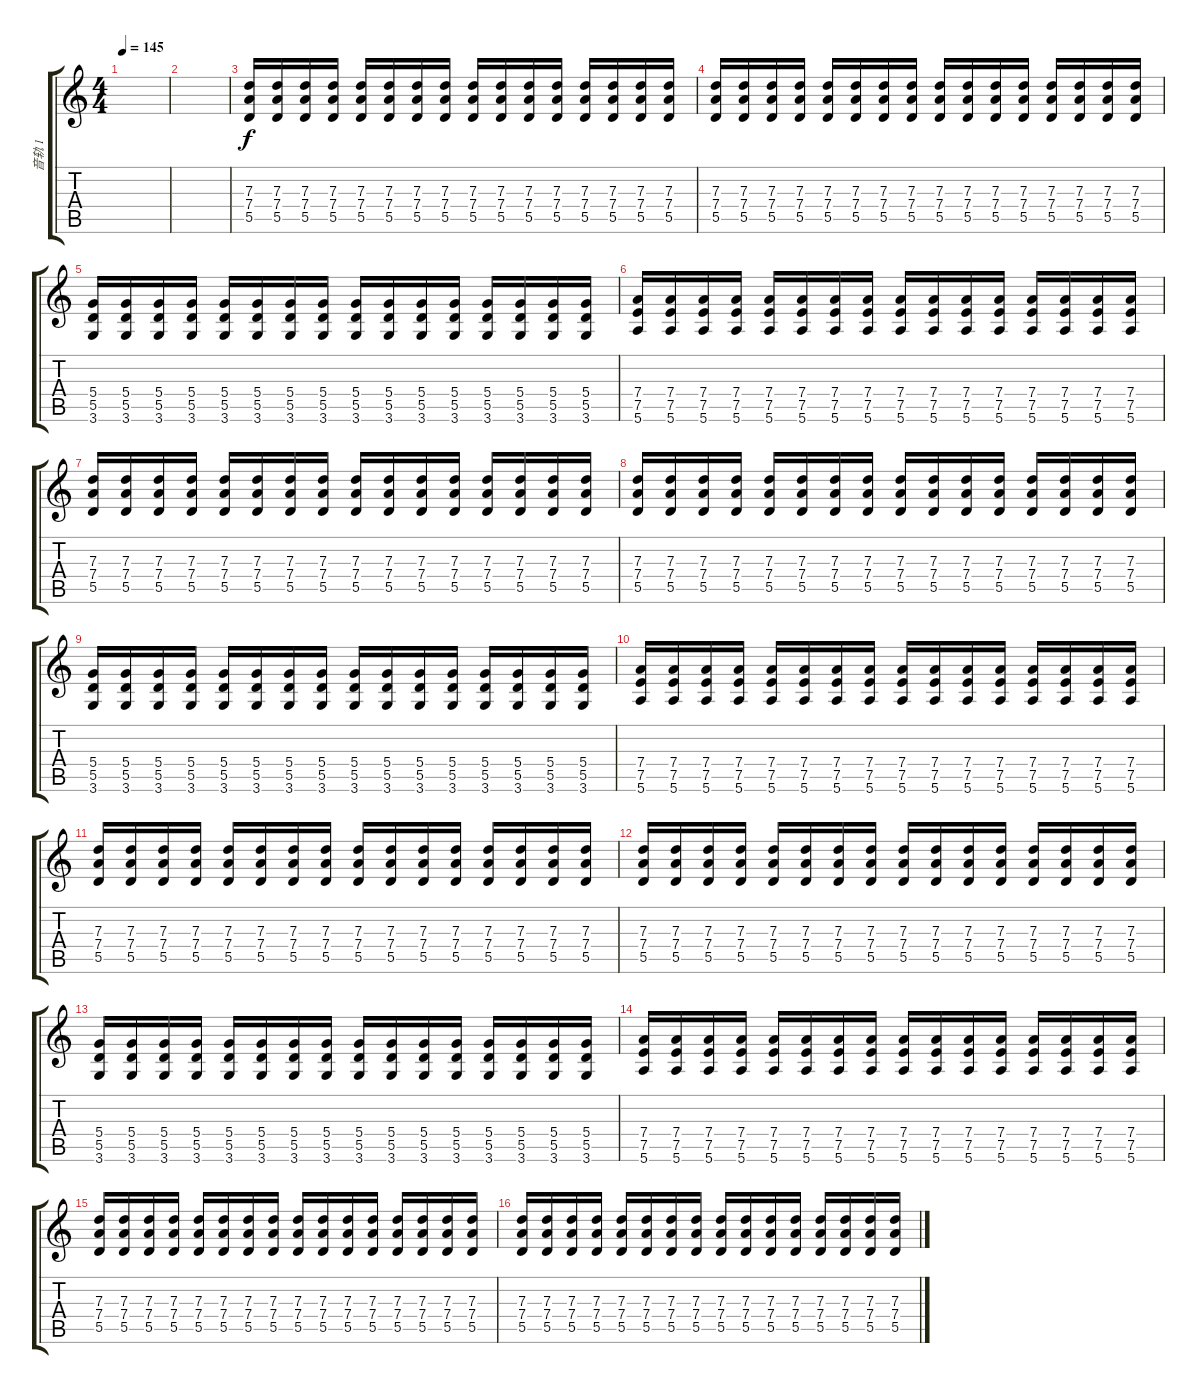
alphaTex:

\track ("音轨 1" "音轨 1") {instrument overdrivenguitar}
\staff {score tabs}
\tuning (E4 B3 G3 D3 A2 E2) {hide}
\ts (4 4)
\tempo 145
\clef g2
\ks c
|
|
(7.3 7.4 5.5).16 (7.3 7.4 5.5).16 (7.3 7.4 5.5).16 (7.3 7.4 5.5).16 (7.3 7.4 5.5).16 (7.3 7.4 5.5).16 (7.3 7.4 5.5).16 (7.3 7.4 5.5).16 (7.3 7.4 5.5).16 (7.3 7.4 5.5).16 (7.3 7.4 5.5).16 (7.3 7.4 5.5).16 (7.3 7.4 5.5).16 (7.3 7.4 5.5).16 (7.3 7.4 5.5).16 (7.3 7.4 5.5).16 |
(7.3 7.4 5.5).16 (7.3 7.4 5.5).16 (7.3 7.4 5.5).16 (7.3 7.4 5.5).16 (7.3 7.4 5.5).16 (7.3 7.4 5.5).16 (7.3 7.4 5.5).16 (7.3 7.4 5.5).16 (7.3 7.4 5.5).16 (7.3 7.4 5.5).16 (7.3 7.4 5.5).16 (7.3 7.4 5.5).16 (7.3 7.4 5.5).16 (7.3 7.4 5.5).16 (7.3 7.4 5.5).16 (7.3 7.4 5.5).16 |
(5.4 5.5 3.6).16 (5.4 5.5 3.6).16 (5.4 5.5 3.6).16 (5.4 5.5 3.6).16 (5.4 5.5 3.6).16 (5.4 5.5 3.6).16 (5.4 5.5 3.6).16 (5.4 5.5 3.6).16 (5.4 5.5 3.6).16 (5.4 5.5 3.6).16 (5.4 5.5 3.6).16 (5.4 5.5 3.6).16 (5.4 5.5 3.6).16 (5.4 5.5 3.6).16 (5.4 5.5 3.6).16 (5.4 5.5 3.6).16 |
(7.4 7.5 5.6).16 (7.4 7.5 5.6).16 (7.4 7.5 5.6).16 (7.4 7.5 5.6).16 (7.4 7.5 5.6).16 (7.4 7.5 5.6).16 (7.4 7.5 5.6).16 (7.4 7.5 5.6).16 (7.4 7.5 5.6).16 (7.4 7.5 5.6).16 (7.4 7.5 5.6).16 (7.4 7.5 5.6).16 (7.4 7.5 5.6).16 (7.4 7.5 5.6).16 (7.4 7.5 5.6).16 (7.4 7.5 5.6).16 |
(7.3 7.4 5.5).16 (7.3 7.4 5.5).16 (7.3 7.4 5.5).16 (7.3 7.4 5.5).16 (7.3 7.4 5.5).16 (7.3 7.4 5.5).16 (7.3 7.4 5.5).16 (7.3 7.4 5.5).16 (7.3 7.4 5.5).16 (7.3 7.4 5.5).16 (7.3 7.4 5.5).16 (7.3 7.4 5.5).16 (7.3 7.4 5.5).16 (7.3 7.4 5.5).16 (7.3 7.4 5.5).16 (7.3 7.4 5.5).16 |
(7.3 7.4 5.5).16 (7.3 7.4 5.5).16 (7.3 7.4 5.5).16 (7.3 7.4 5.5).16 (7.3 7.4 5.5).16 (7.3 7.4 5.5).16 (7.3 7.4 5.5).16 (7.3 7.4 5.5).16 (7.3 7.4 5.5).16 (7.3 7.4 5.5).16 (7.3 7.4 5.5).16 (7.3 7.4 5.5).16 (7.3 7.4 5.5).16 (7.3 7.4 5.5).16 (7.3 7.4 5.5).16 (7.3 7.4 5.5).16 |
(5.4 5.5 3.6).16 (5.4 5.5 3.6).16 (5.4 5.5 3.6).16 (5.4 5.5 3.6).16 (5.4 5.5 3.6).16 (5.4 5.5 3.6).16 (5.4 5.5 3.6).16 (5.4 5.5 3.6).16 (5.4 5.5 3.6).16 (5.4 5.5 3.6).16 (5.4 5.5 3.6).16 (5.4 5.5 3.6).16 (5.4 5.5 3.6).16 (5.4 5.5 3.6).16 (5.4 5.5 3.6).16 (5.4 5.5 3.6).16 |
(7.4 7.5 5.6).16 (7.4 7.5 5.6).16 (7.4 7.5 5.6).16 (7.4 7.5 5.6).16 (7.4 7.5 5.6).16 (7.4 7.5 5.6).16 (7.4 7.5 5.6).16 (7.4 7.5 5.6).16 (7.4 7.5 5.6).16 (7.4 7.5 5.6).16 (7.4 7.5 5.6).16 (7.4 7.5 5.6).16 (7.4 7.5 5.6).16 (7.4 7.5 5.6).16 (7.4 7.5 5.6).16 (7.4 7.5 5.6).16 |
(7.3 7.4 5.5).16 (7.3 7.4 5.5).16 (7.3 7.4 5.5).16 (7.3 7.4 5.5).16 (7.3 7.4 5.5).16 (7.3 7.4 5.5).16 (7.3 7.4 5.5).16 (7.3 7.4 5.5).16 (7.3 7.4 5.5).16 (7.3 7.4 5.5).16 (7.3 7.4 5.5).16 (7.3 7.4 5.5).16 (7.3 7.4 5.5).16 (7.3 7.4 5.5).16 (7.3 7.4 5.5).16 (7.3 7.4 5.5).16 |
(7.3 7.4 5.5).16 (7.3 7.4 5.5).16 (7.3 7.4 5.5).16 (7.3 7.4 5.5).16 (7.3 7.4 5.5).16 (7.3 7.4 5.5).16 (7.3 7.4 5.5).16 (7.3 7.4 5.5).16 (7.3 7.4 5.5).16 (7.3 7.4 5.5).16 (7.3 7.4 5.5).16 (7.3 7.4 5.5).16 (7.3 7.4 5.5).16 (7.3 7.4 5.5).16 (7.3 7.4 5.5).16 (7.3 7.4 5.5).16 |
(5.4 5.5 3.6).16 (5.4 5.5 3.6).16 (5.4 5.5 3.6).16 (5.4 5.5 3.6).16 (5.4 5.5 3.6).16 (5.4 5.5 3.6).16 (5.4 5.5 3.6).16 (5.4 5.5 3.6).16 (5.4 5.5 3.6).16 (5.4 5.5 3.6).16 (5.4 5.5 3.6).16 (5.4 5.5 3.6).16 (5.4 5.5 3.6).16 (5.4 5.5 3.6).16 (5.4 5.5 3.6).16 (5.4 5.5 3.6).16 |
(7.4 7.5 5.6).16 (7.4 7.5 5.6).16 (7.4 7.5 5.6).16 (7.4 7.5 5.6).16 (7.4 7.5 5.6).16 (7.4 7.5 5.6).16 (7.4 7.5 5.6).16 (7.4 7.5 5.6).16 (7.4 7.5 5.6).16 (7.4 7.5 5.6).16 (7.4 7.5 5.6).16 (7.4 7.5 5.6).16 (7.4 7.5 5.6).16 (7.4 7.5 5.6).16 (7.4 7.5 5.6).16 (7.4 7.5 5.6).16 |
(7.3 7.4 5.5).16 (7.3 7.4 5.5).16 (7.3 7.4 5.5).16 (7.3 7.4 5.5).16 (7.3 7.4 5.5).16 (7.3 7.4 5.5).16 (7.3 7.4 5.5).16 (7.3 7.4 5.5).16 (7.3 7.4 5.5).16 (7.3 7.4 5.5).16 (7.3 7.4 5.5).16 (7.3 7.4 5.5).16 (7.3 7.4 5.5).16 (7.3 7.4 5.5).16 (7.3 7.4 5.5).16 (7.3 7.4 5.5).16 |
(7.3 7.4 5.5).16 (7.3 7.4 5.5).16 (7.3 7.4 5.5).16 (7.3 7.4 5.5).16 (7.3 7.4 5.5).16 (7.3 7.4 5.5).16 (7.3 7.4 5.5).16 (7.3 7.4 5.5).16 (7.3 7.4 5.5).16 (7.3 7.4 5.5).16 (7.3 7.4 5.5).16 (7.3 7.4 5.5).16 (7.3 7.4 5.5).16 (7.3 7.4 5.5).16 (7.3 7.4 5.5).16 (7.3 7.4 5.5).16
